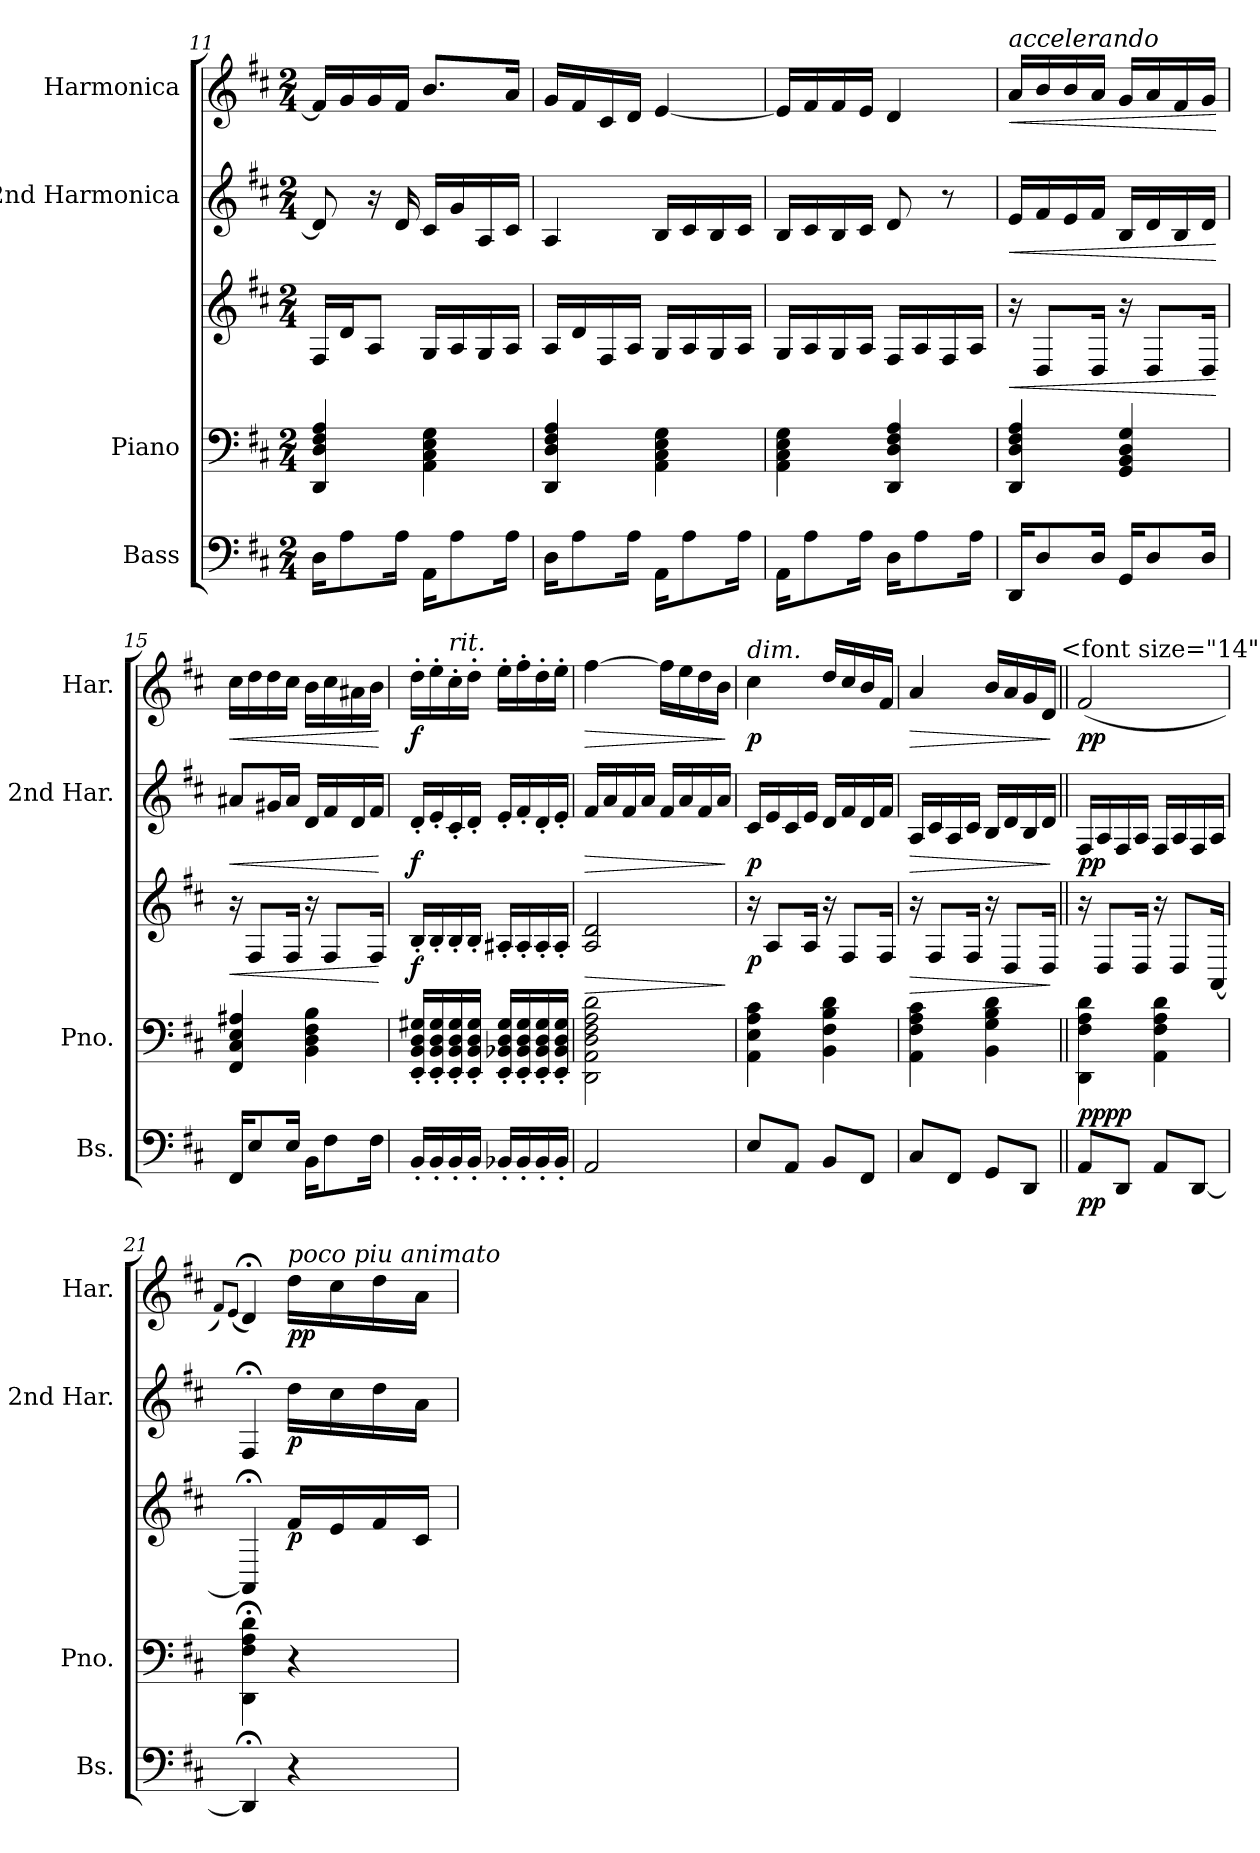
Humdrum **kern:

**kern	**dynam	**kern	**kern	**dynam	**kern	**dynam	**kern	**dynam
*part4	*part4	*part3	*part3	*part3	*part2	*part2	*part1	*part1
*staff5	*staff5	*staff4	*staff3	*staff3/4	*staff2	*staff2	*staff1	*staff1
*I"Bass	*	*I"Piano	*	*	*I"2nd Harmonica	*	*I"Harmonica	*
*I'Bs.	*	*I'Pno.	*	*	*I'2nd Har.	*	*I'Har.	*
*clefF4	*	*clefF4	*clefG2	*	*clefG2	*	*clefG2	*
*ITrd7c12	*	*	*	*	*	*	*	*
*k[f#c#]	*	*k[f#c#]	*k[f#c#]	*	*k[f#c#]	*	*k[f#c#]	*
*M2/4	*	*M2/4	*M2/4	*	*M2/4	*	*M2/4	*
=11	=11	=11	=11	=11	=11	=11	=11	=11
16DD\KL	.	4DD/ 4D/ 4F#/ 4A/	16F#/LL	.	8d/]	.	16f#/LL]	.
8AA\	.	.	16d/J	.	.	.	16g/	.
.	.	.	8A/J	.	16r	.	16g/	.
16AA\Jk	.	.	.	.	16d/	.	16f#/JJ	.
16AAA\KL	.	4AA\ 4C#\ 4E\ 4G\	16G/LL	.	16c#/LL	.	8.b/L	.
8AA\	.	.	16A/	.	16g/	.	.	.
.	.	.	16G/	.	16A/	.	.	.
16AA\Jk	.	.	16A/JJ	.	16c#/JJ	.	16a/Jk	.
=12	=12	=12	=12	=12	=12	=12	=12	=12
16DD\KL	.	4DD/ 4D/ 4F#/ 4A/	16A/LL	.	4A/	.	16g/LL	.
8AA\	.	.	16d/	.	.	.	16f#/	.
.	.	.	16F#/	.	.	.	16c#/	.
16AA\Jk	.	.	16A/JJ	.	.	.	16d/JJ	.
16AAA\KL	.	4AA\ 4C#\ 4E\ 4G\	16G/LL	.	16B/LL	.	[4e/	.
8AA\	.	.	16A/	.	16c#/	.	.	.
.	.	.	16G/	.	16B/	.	.	.
16AA\Jk	.	.	16A/JJ	.	16c#/JJ	.	.	.
!!LO:LB:g=z
=13	=13	=13	=13	=13	=13	=13	=13	=13
16AAA\KL	.	4AA\ 4C#\ 4E\ 4G\	16G/LL	.	16B/LL	.	16e/LL]	.
8AA\	.	.	16A/	.	16c#/	.	16f#/	.
.	.	.	16G/	.	16B/	.	16f#/	.
16AA\Jk	.	.	16A/JJ	.	16c#/JJ	.	16e/JJ	.
16DD\KL	.	4DD/ 4D/ 4F#/ 4A/	16F#/LL	.	8d/	.	4d/	.
8AA\	.	.	16A/	.	.	.	.	.
.	.	.	16F#/	.	8r	.	.	.
16AA\Jk	.	.	16A/JJ	.	.	.	.	.
=14	=14	=14	=14	=14	=14	=14	=14	=14
*	*	*	*	*	*	*	*MM32	*
!	!	!	!	!	!	!	!LO:TX:a:i:t=accelerando	!
!	!	!	!	!LO:HP:b	!	!LO:HP:b	!	!LO:HP:b
16DDD/KL	.	4DD/ 4D/ 4F#/ 4A/	16r	<	16e/LL	<	16a/LL	<
8DD/	.	.	8D/L	.	16f#/	.	16b/	.
.	.	.	.	.	16e/	.	16b/	.
16DD/Jk	.	.	16D/Jk	.	16f#/JJ	.	16a/JJ	.
*	*	*	*	*	*	*	*MM33	*
16GGG/KL	.	4GG/ 4BB/ 4D/ 4G/	16r	.	16B/LL	.	16g/LL	.
8DD/	.	.	8D/L	.	16d/	.	16a/	.
.	.	.	.	.	16B/	.	16f#/	.
16DD/Jk	.	.	16D/Jk	.	16d/JJ	.	16g/JJ	.
.	.	.	.	[	.	[	.	[
=15	=15	=15	=15	=15	=15	=15	=15	=15
*	*	*	*	*	*	*	*MM35	*
!	!	!	!	!LO:HP:b	!	!LO:HP:b	!	!LO:HP:b
16FFF#/KL	.	4FF#/ 4C#/ 4E/ 4A#X/	16r	<	8a#X/L	<	16cc#\LL	<
8EE/	.	.	8F#/L	.	.	.	16dd\	.
.	.	.	.	.	16g#X/L	.	16dd\	.
16EE/Jk	.	.	16F#/Jk	.	16a#/JJ	.	16cc#\JJ	.
*	*	*	*	*	*	*	*MM38	*
16BBB\KL	.	4BB\ 4D\ 4F#\ 4B\	16r	.	16d/LL	.	16b\LL	.
8FF#\	.	.	8F#/L	.	16f#/	.	16cc#\	.
.	.	.	.	.	16d/	.	16a#X\	.
16FF#\Jk	.	.	16F#/Jk	.	16f#/JJ	.	16b\JJ	.
.	.	.	.	[	.	[	.	[
=16	=16	=16	=16	=16	=16	=16	=16	=16
*	*	*	*	*	*	*	*MM34	*
!	!	!	!	!LO:DY:b	!	!LO:DY:b	!	!LO:DY:b
16BBB'/LL	.	16EE/' 16BB/' 16D/' 16G#X/'LL	16B'/LL	f	16d'/LL	f	16dd'\LL	f
16BBB'/	.	16EE/' 16BB/' 16D/' 16G#/'	16B'/	.	16e'/	.	16ee'\	.
!	!	!	!	!	!	!	!LO:TX:a:i:t=rit.	!
16BBB'/	.	16EE/' 16BB/' 16D/' 16G#/'	16B'/	.	16c#'/	.	16cc#'\	.
16BBB'/JJ	.	16EE/' 16BB/' 16D/' 16G#/'JJ	16B'/JJ	.	16d'/JJ	.	16dd'\JJ	.
*	*	*	*	*	*	*	*MM31	*
16BBB-X'/LL	.	16EE/' 16BB-X/' 16D/' 16G#/'LL	16A#X'/LL	.	16e'/LL	.	16ee'\LL	.
16BBB-'/	.	16EE/' 16BB-/' 16D/' 16G#/'	16A#'/	.	16f#'/	.	16ff#'\	.
16BBB-'/	.	16EE/' 16BB-/' 16D/' 16G#/'	16A#'/	.	16d'/	.	16dd'\	.
16BBB-'/JJ	.	16EE/' 16BB-/' 16D/' 16G#/'JJ	16A#'/JJ	.	16e'/JJ	.	16ee'\JJ	.
!!LO:PB:g=z
=17	=17	=17	=17	=17	=17	=17	=17	=17
*	*	*	*	*	*	*	*MM28	*
!	!	!	!	!LO:HP:b	!	!LO:HP:b	!	!LO:HP:b
2AAA/	.	2DD\ 2AA\ 2D\ 2F#\ 2A\ 2d\	2A/ 2d/	>	16f#/LL	>	[4ff#\	>
.	.	.	.	.	16a/	.	.	.
.	.	.	.	.	16f#/	.	.	.
.	.	.	.	.	16a/JJ	.	.	.
*	*	*	*	*	*	*	*MM29	*
.	.	.	.	.	16f#/LL	.	16ff#\LL]	.
.	.	.	.	.	16a/	.	16ee\	.
.	.	.	.	.	16f#/	.	16dd\	.
.	.	.	.	.	16a/JJ	.	16b\JJ	.
.	.	.	.	]	.	]	.	]
=18	=18	=18	=18	=18	=18	=18	=18	=18
*	*	*	*	*	*	*	*MM30	*
!	!	!	!	!	!	!	!LO:TX:a:i:t=dim.	!
!	!	!	!	!LO:DY:b	!	!LO:DY:b	!	!LO:DY:b
8EE/L	.	4AA\ 4E\ 4A\ 4c#\	16r	p	16c#/LL	p	4cc#\	p
.	.	.	8A/L	.	16e/	.	.	.
8AAA/J	.	.	.	.	16c#/	.	.	.
.	.	.	16A/Jk	.	16e/JJ	.	.	.
8BBB/L	.	4BB\ 4F#\ 4B\ 4d\	16r	.	16d/LL	.	16dd/LL	.
.	.	.	8F#/L	.	16f#/	.	16cc#/	.
8FFF#/J	.	.	.	.	16d/	.	16b/	.
.	.	.	16F#/Jk	.	16f#/JJ	.	16f#/JJ	.
=19	=19	=19	=19	=19	=19	=19	=19	=19
!	!	!	!	!LO:HP:b	!	!LO:HP:b	!	!LO:HP:b
8CC#/L	.	4AA\ 4F#\ 4A\ 4c#\	16r	>	16A/LL	>	4a/	>
.	.	.	8F#/L	.	16c#/	.	.	.
8FFF#/J	.	.	.	.	16A/	.	.	.
.	.	.	16F#/Jk	.	16c#/JJ	.	.	.
8GGG/L	.	4BB\ 4G\ 4B\ 4d\	16r	.	16B/LL	.	16b/LL	.
.	.	.	8D/L	.	16d/	.	16a/	.
8DDD/J	.	.	.	.	16B/	.	16g/	.
.	.	.	16D/Jk	.	16d/JJ	.	16d/JJ	.
.	.	.	.	]	.	]	.	]
!	!	!	!	!	!	!	!LO:TX:a:t=<font size="14"></font>To Coda	!
=20||	=20||	=20||	=20||	=20||	=20||	=20||	=20||	=20||
!	!LO:DY:b	!	!	!LO:DY:b=2	!	!	!	!
!	!	!	!	!LO:DY:n=1:b	!	!LO:DY:b	!	!LO:DY:b
8AAA/L	pp	4DD\ 4F#\ 4A\ 4d\	16r	pp pp	16F#/LL	pp	(2f#/	pp
.	.	.	8D/L	.	16A/	.	.	.
8DDD/J	.	.	.	.	16F#/	.	.	.
.	.	.	16D/Jk	.	16A/JJ	.	.	.
8AAA/L	.	4AA\ 4F#\ 4A\ 4d\	16r	.	16F#/LL	.	.	.
.	.	.	8D/L	.	16A/	.	.	.
[8DDD/J	.	.	.	.	16F#/	.	.	.
.	.	.	[16AA/Jk	.	16A/JJ	.	.	.
=21	=21	=21	=21	=21	=21	=21	=21	=21
.	.	.	.	.	.	.	8qf#/L)	.
.	.	.	.	.	.	.	(8qe/J	.
4DDD;</]	.	4DD\;< 4F#\;< 4A\;< 4d\;<	4AA;</]	.	4F#;</	.	4d;</)	.
*	*	*	*	*	*	*	*MM35	*
!	!	!	!	!	!	!	!LO:TX:a:i:t=poco piu animato	!
!	!	!	!	!LO:DY:b	!	!LO:DY:b	!	!LO:DY:b
!	!	!	!	!	!	!	!	!LO:DY:n=1:b
4r	.	4r	16f#/LL	p	16dd\LL	p	16dd\LL	p p
.	.	.	16e/	.	16cc#\	.	16cc#\	.
.	.	.	16f#/	.	16dd\	.	16dd\	.
.	.	.	16c#/JJ	.	16a\JJ	.	16a\JJ	.
=	=	=	=	=	=	=	=	=
*-	*-	*-	*-	*-	*-	*-	*-	*-
